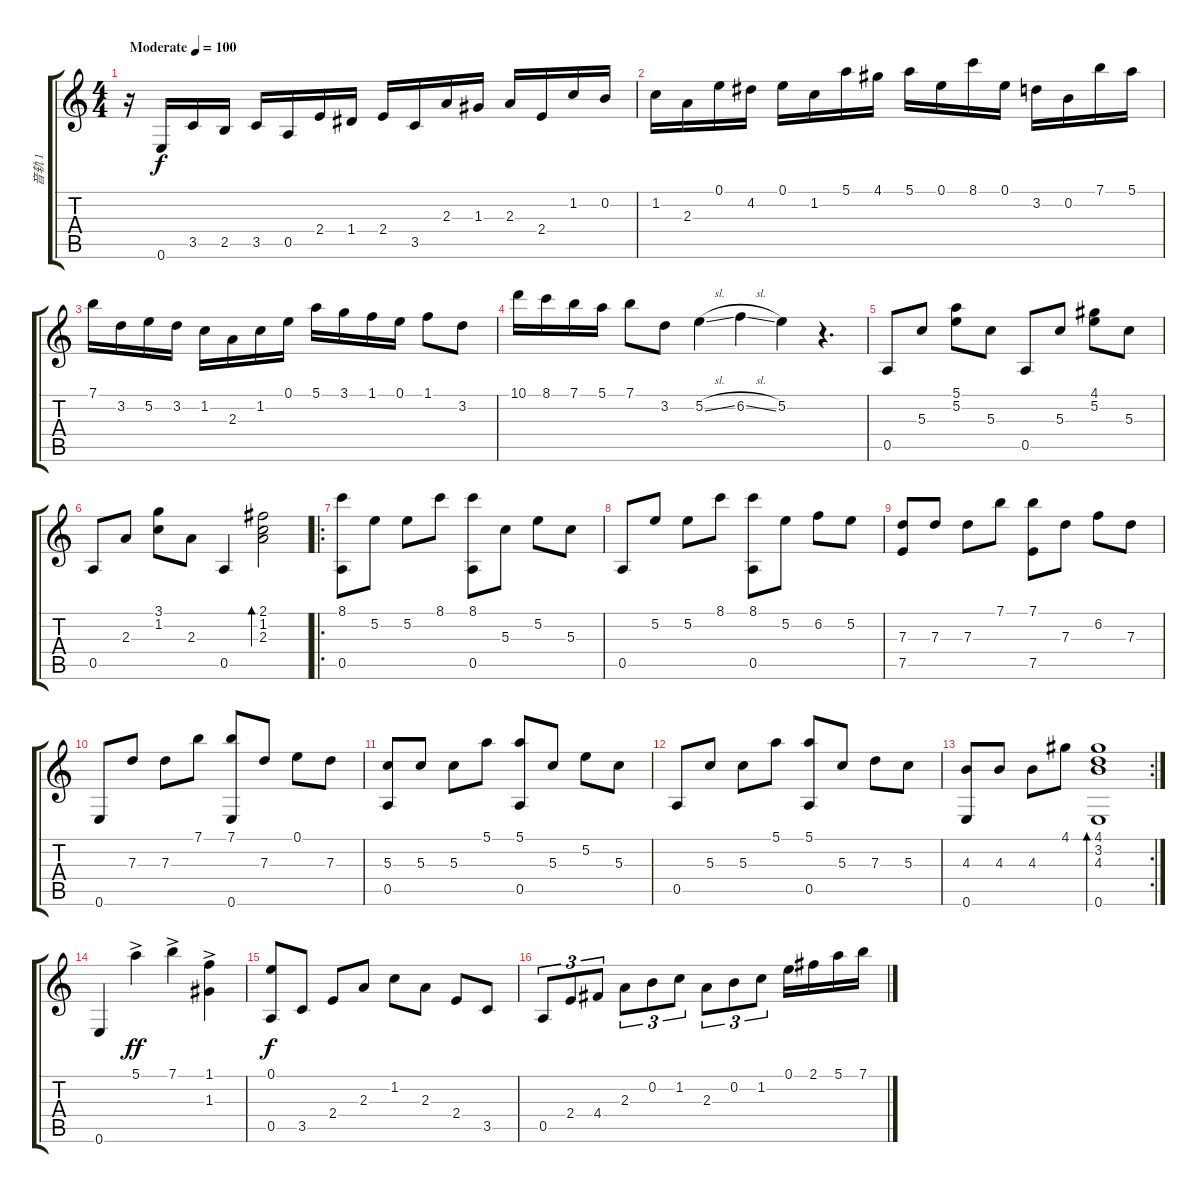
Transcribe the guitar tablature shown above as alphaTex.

\track ("音轨 1" "音轨 1") {instrument acousticguitarsteel}
\staff {score tabs}
\tuning (E4 B3 G3 D3 A2 E2) {hide}
\ts (4 4)
\tempo (100 "Moderate")
\clef g2
\ks c
r.16{dy f instrument acousticguitarsteel} 0.6.16 3.5.16 2.5.16 3.5.16 0.5.16 2.4.16 1.4.16 2.4.16 3.5.16 2.3.16 1.3.16 2.3.16 2.4.16 1.2.16 0.2.16 |
1.2.16 2.3.16 0.1.16 4.2.16 0.1.16 1.2.16 5.1.16 4.1.16 5.1.16 0.1.16{txt ""} 8.1.16 0.1.16 3.2.16 0.2.16 7.1.16 5.1.16 |
7.1.16 3.2.16 5.2.16 3.2.16 1.2.16 2.3.16 1.2.16 0.1.16 5.1.16 3.1.16 1.1.16 0.1.16 1.1.8 3.2.8 |
10.1.16 8.1.16 7.1.16 5.1.16 7.1.8 3.2.8 5.2{sl}.4 6.2{sl}.4 5.2.4 r.4{d} |
0.5.8 5.3.8 (5.1 5.2).8 5.3.8 0.5.8 5.3.8 (4.1 5.2).8 5.3.8 |
0.5.8 2.3.8 (3.1 1.2).8 2.3.8 0.5.4 (2.1 1.2 2.3).2{bd 240} |
\ro
(8.1 0.5).8 5.2.8 5.2.8 8.1.8 (8.1 0.5).8 5.3.8 5.2.8 5.3.8 |
0.5.8 5.2.8 5.2.8 8.1.8 (8.1 0.5).8 5.2.8 6.2.8 5.2.8 |
(7.3 7.5).8 7.3.8 7.3.8 7.1.8 (7.1 7.5).8 7.3.8 6.2.8 7.3.8 |
0.6.8 7.3.8 7.3.8 7.1.8 (7.1 0.6).8 7.3.8 0.1.8 7.3.8 |
(5.3 0.5).8 5.3.8 5.3.8 5.1.8 (5.1 0.5).8 5.3.8 5.2.8 5.3.8 |
0.5.8 5.3.8 5.3.8 5.1.8 (5.1 0.5).8 5.3.8 7.3.8 5.3.8 |
\rc 2
(4.3 0.6).8 4.3.8 4.3.8 4.1.8 (4.1 3.2 4.3 0.6).1{bd 480} |
0.6.4 5.1{ac}.4{dy ff} 7.1{ac}.4 (1.1{ac} 1.3).4 |
(0.1 0.5).8{dy f} 3.5.8 2.4.8 2.3.8 1.2.8 2.3.8 2.4.8 3.5.8 |
0.5.8{tu (3 2)} 2.4.8{tu (3 2)} 4.4.8{tu (3 2)} 2.3.8{tu (3 2)} 0.2.8{tu (3 2)} 1.2.8{tu (3 2)} 2.3.8{tu (3 2)} 0.2.8{tu (3 2)} 1.2.8{tu (3 2)} 0.1.16 2.1.16 5.1.16 7.1.16
